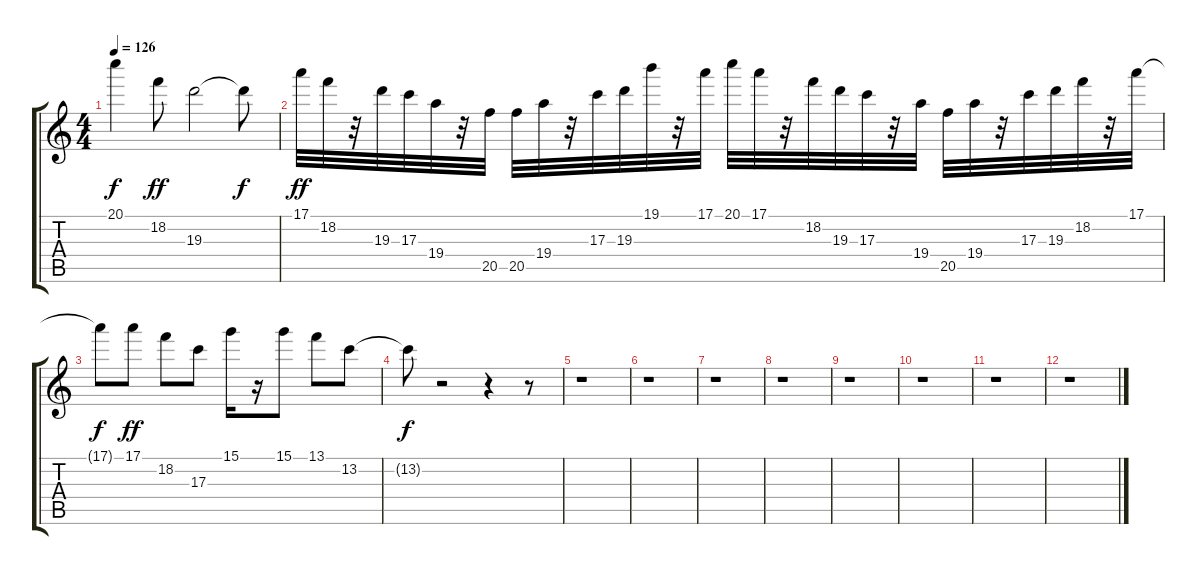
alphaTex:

\track "" {instrument distortionguitar}
\staff {score tabs}
\tuning (E4 B3 G3 D3 A2 E2) {hide}
\ts (4 4)
\tempo 126
\clef g2
\ks c
20.1{t}.4{dy f} 18.2.8{dy ff} 19.3.2 19.3{t}.8{dy f} |
17.1.32{dy ff} 18.2.32 r.32 19.3.32 17.3.32 19.4.32 r.32 20.5.32 20.5.32 19.4.32 r.32 17.3.32 19.3.32 19.1.32 r.32 17.1.32 20.1.32 17.1.32 r.32 18.2.32 19.3.32 17.3.32 r.32 19.4.32 20.5.32 19.4.32 r.32 17.3.32 19.3.32 18.2.32 r.32 17.1.32 |
17.1{t}.8{dy f} 17.1.8{dy ff} 18.2.8 17.3.8 15.1.16 r.16 15.1.8 13.1.8 13.2.8 |
13.2{t}.8{dy f} r.2 r.4 r.8 |
r.1 |
r.1 |
r.1 |
r.1 |
r.1 |
r.1 |
r.1 |
r.1
